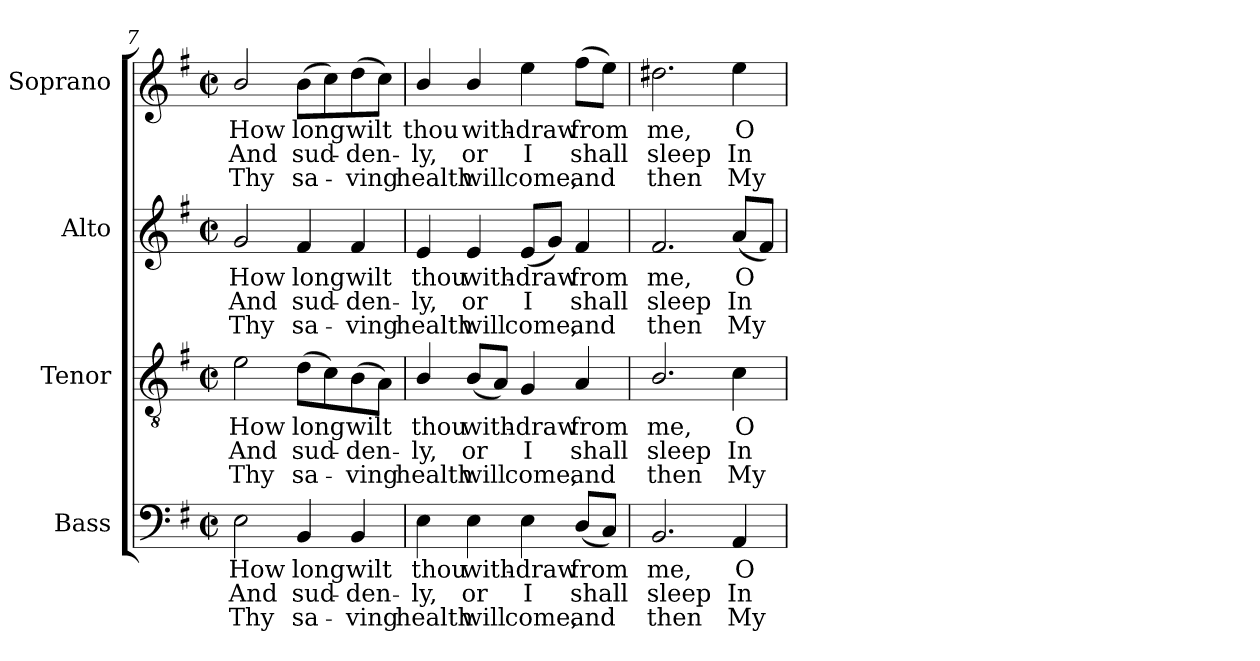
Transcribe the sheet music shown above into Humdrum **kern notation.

**kern	**text	**text	**text	**kern	**text	**text	**text	**kern	**text	**text	**text	**kern	**text	**text	**text
*part4	*part4	*part4	*part4	*part3	*part3	*part3	*part3	*part2	*part2	*part2	*part2	*part1	*part1	*part1	*part1
*staff4	*staff4	*staff4	*staff4	*staff3	*staff3	*staff3	*staff3	*staff2	*staff2	*staff2	*staff2	*staff1	*staff1	*staff1	*staff1
*I"Bass	*	*	*	*I"Tenor	*	*	*	*I"Alto	*	*	*	*I"Soprano	*	*	*
*I'B.	*	*	*	*I'T.	*	*	*	*I'A.	*	*	*	*I'S.	*	*	*
*clefF4	*	*	*	*clefGv2	*	*	*	*clefG2	*	*	*	*clefG2	*	*	*
*	*	*	*	*ITrd7c12	*	*	*	*	*	*	*	*	*	*	*
*k[f#]	*	*	*	*k[f#]	*	*	*	*k[f#]	*	*	*	*k[f#]	*	*	*
*e:	*	*	*	*e:	*	*	*	*e:	*	*	*	*e:	*	*	*
*M2/2	*	*	*	*M2/2	*	*	*	*M2/2	*	*	*	*M2/2	*	*	*
*met(c|)	*	*	*	*met(c|)	*	*	*	*met(c|)	*	*	*	*met(c|)	*	*	*
=7	=7	=7	=7	=7	=7	=7	=7	=7	=7	=7	=7	=7	=7	=7	=7
!	!LO:LY:b:color=#000000	!LO:LY:b:color=#000000	!LO:LY:b:color=#000000	!	!	!	!	!	!	!	!	!	!	!	!
!	!	!	!	!	!LO:LY:b:color=#000000	!LO:LY:b:color=#000000	!LO:LY:b:color=#000000	!	!	!	!	!	!	!	!
!	!	!	!	!	!	!	!	!	!LO:LY:b:color=#000000	!LO:LY:b:color=#000000	!LO:LY:b:color=#000000	!	!	!	!
!	!	!	!	!	!	!	!	!	!	!	!	!	!LO:LY:b:color=#000000	!LO:LY:b:color=#000000	!LO:LY:b:color=#000000
2Ei\	How	And	Thy	2Ei\	How	And	Thy	2gi/	How	And	Thy	2bi/	How	And	Thy
!	!LO:LY:b:color=#000000	!LO:LY:b:color=#000000	!LO:LY:b:color=#000000	!	!	!	!	!	!	!	!	!	!	!	!
!	!	!	!	!	!LO:LY:b:color=#000000	!LO:LY:b:color=#000000	!LO:LY:b:color=#000000	!	!	!	!	!	!	!	!
!	!	!	!	!	!	!	!	!	!LO:LY:b:color=#000000	!LO:LY:b:color=#000000	!LO:LY:b:color=#000000	!	!	!	!
!	!	!	!	!	!	!	!	!	!	!	!	!	!LO:LY:b:color=#000000	!LO:LY:b:color=#000000	!LO:LY:b:color=#000000
4BBi/	long	sud-	sa-	(8Di\L	long	sud-	sa-	4f#i/	long	sud-	sa-	(8bi\L	long	sud-	sa-
.	.	.	.	8Ci\)	.	.	.	.	.	.	.	8cci\)	.	.	.
!	!LO:LY:b:color=#000000	!LO:LY:b:color=#000000	!LO:LY:b:color=#000000	!	!	!	!	!	!	!	!	!	!	!	!
!	!	!	!	!	!LO:LY:b:color=#000000	!LO:LY:b:color=#000000	!LO:LY:b:color=#000000	!	!	!	!	!	!	!	!
!	!	!	!	!	!	!	!	!	!LO:LY:b:color=#000000	!LO:LY:b:color=#000000	!LO:LY:b:color=#000000	!	!	!	!
!	!	!	!	!	!	!	!	!	!	!	!	!	!LO:LY:b:color=#000000	!LO:LY:b:color=#000000	!LO:LY:b:color=#000000
4BBi/	wilt	-den-	-ving	(8BBi\	wilt	-den-	-ving	4f#i/	wilt	-den-	-ving	(8ddi\	wilt	-den-	-ving
.	.	.	.	8AAi\J)	.	.	.	.	.	.	.	8cci\J)	.	.	.
!!LO:LB:g=z
=8	=8	=8	=8	=8	=8	=8	=8	=8	=8	=8	=8	=8	=8	=8	=8
!	!LO:LY:b:color=#000000	!LO:LY:b:color=#000000	!LO:LY:b:color=#000000	!	!	!	!	!	!	!	!	!	!	!	!
!	!	!	!	!	!LO:LY:b:color=#000000	!LO:LY:b:color=#000000	!LO:LY:b:color=#000000	!	!	!	!	!	!	!	!
!	!	!	!	!	!	!	!	!	!LO:LY:b:color=#000000	!LO:LY:b:color=#000000	!LO:LY:b:color=#000000	!	!	!	!
!	!	!	!	!	!	!	!	!	!	!	!	!	!LO:LY:b:color=#000000	!LO:LY:b:color=#000000	!LO:LY:b:color=#000000
4Ei\	thou	-ly,	health	4BBi/	thou	-ly,	health	4ei/	thou	-ly,	health	4bi/	thou	-ly,	health
!	!LO:LY:b:color=#000000	!LO:LY:b:color=#000000	!LO:LY:b:color=#000000	!	!	!	!	!	!	!	!	!	!	!	!
!	!	!	!	!	!LO:LY:b:color=#000000	!LO:LY:b:color=#000000	!LO:LY:b:color=#000000	!	!	!	!	!	!	!	!
!	!	!	!	!	!	!	!	!	!LO:LY:b:color=#000000	!LO:LY:b:color=#000000	!LO:LY:b:color=#000000	!	!	!	!
!	!	!	!	!	!	!	!	!	!	!	!	!	!LO:LY:b:color=#000000	!LO:LY:b:color=#000000	!LO:LY:b:color=#000000
4Ei\	with-	or	will	(8BBi/L	with-	or	will	4ei/	with-	or	will	4bi/	with-	or	will
.	.	.	.	8AAi/J)	.	.	.	.	.	.	.	.	.	.	.
!	!LO:LY:b:color=#000000	!LO:LY:b:color=#000000	!LO:LY:b:color=#000000	!	!	!	!	!	!	!	!	!	!	!	!
!	!	!	!	!	!LO:LY:b:color=#000000	!LO:LY:b:color=#000000	!LO:LY:b:color=#000000	!	!	!	!	!	!	!	!
!	!	!	!	!	!	!	!	!	!LO:LY:b:color=#000000	!LO:LY:b:color=#000000	!LO:LY:b:color=#000000	!	!	!	!
!	!	!	!	!	!	!	!	!	!	!	!	!	!LO:LY:b:color=#000000	!LO:LY:b:color=#000000	!LO:LY:b:color=#000000
4Ei\	-draw	I	come,	4GGi/	-draw	I	come,	(8ei/L	-draw	I	come,	4eei\	-draw	I	come,
.	.	.	.	.	.	.	.	8gi/J)	.	.	.	.	.	.	.
!	!LO:LY:b:color=#000000	!LO:LY:b:color=#000000	!LO:LY:b:color=#000000	!	!	!	!	!	!	!	!	!	!	!	!
!	!	!	!	!	!LO:LY:b:color=#000000	!LO:LY:b:color=#000000	!LO:LY:b:color=#000000	!	!	!	!	!	!	!	!
!	!	!	!	!	!	!	!	!	!LO:LY:b:color=#000000	!LO:LY:b:color=#000000	!LO:LY:b:color=#000000	!	!	!	!
!	!	!	!	!	!	!	!	!	!	!	!	!	!LO:LY:b:color=#000000	!LO:LY:b:color=#000000	!LO:LY:b:color=#000000
(8Di/L	from	shall	and	4AAi/	from	shall	and	4f#i/	from	shall	and	(8ff#i\L	from	shall	and
8Ci/J)	.	.	.	.	.	.	.	.	.	.	.	8eei\J)	.	.	.
=9	=9	=9	=9	=9	=9	=9	=9	=9	=9	=9	=9	=9	=9	=9	=9
!	!LO:LY:b:color=#000000	!LO:LY:b:color=#000000	!LO:LY:b:color=#000000	!	!	!	!	!	!	!	!	!	!	!	!
!	!	!	!	!	!LO:LY:b:color=#000000	!LO:LY:b:color=#000000	!LO:LY:b:color=#000000	!	!	!	!	!	!	!	!
!	!	!	!	!	!	!	!	!	!LO:LY:b:color=#000000	!LO:LY:b:color=#000000	!LO:LY:b:color=#000000	!	!	!	!
!	!	!	!	!	!	!	!	!	!	!	!	!	!LO:LY:b:color=#000000	!LO:LY:b:color=#000000	!LO:LY:b:color=#000000
2.BBi/	me,	sleep	then	2.BBi/	me,	sleep	then	2.f#i/	me,	sleep	then	2.dd#Xi\	me,	sleep	then
!	!LO:LY:b:color=#000000	!LO:LY:b:color=#000000	!LO:LY:b:color=#000000	!	!	!	!	!	!	!	!	!	!	!	!
!	!	!	!	!	!LO:LY:b:color=#000000	!LO:LY:b:color=#000000	!LO:LY:b:color=#000000	!	!	!	!	!	!	!	!
!	!	!	!	!	!	!	!	!	!LO:LY:b:color=#000000	!LO:LY:b:color=#000000	!LO:LY:b:color=#000000	!	!	!	!
!	!	!	!	!	!	!	!	!	!	!	!	!	!LO:LY:b:color=#000000	!LO:LY:b:color=#000000	!LO:LY:b:color=#000000
4AAi/	O	In	My	4Ci\	O	In	My	(8ai/L	O	In	My	4eei\	O	In	My
.	.	.	.	.	.	.	.	8f#i/J)	.	.	.	.	.	.	.
=	=	=	=	=	=	=	=	=	=	=	=	=	=	=	=
*-	*-	*-	*-	*-	*-	*-	*-	*-	*-	*-	*-	*-	*-	*-	*-
